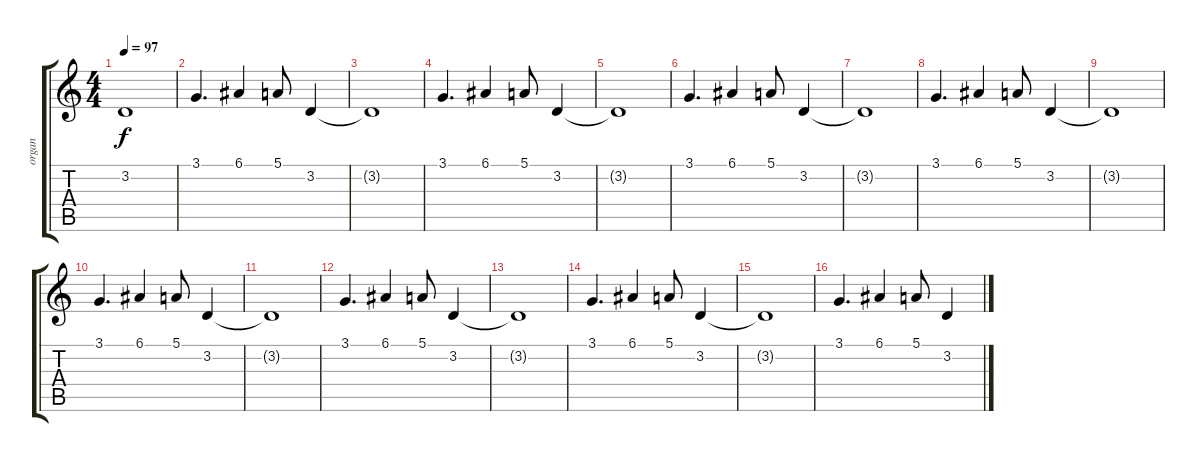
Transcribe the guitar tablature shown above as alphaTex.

\track ("organ" "organ") {instrument churchorgan}
\staff {score tabs}
\tuning (E4 B3 G3 D3 A2 E2) {hide}
\ts (4 4)
\tempo 97
\clef g2
\ks c
3.2{t}.1{dy f} |
3.1.4{d} 6.1.4 5.1.8 3.2.4 |
3.2{t}.1 |
3.1.4{d} 6.1.4 5.1.8 3.2.4 |
3.2{t}.1 |
3.1.4{d} 6.1.4 5.1.8 3.2.4 |
3.2{t}.1 |
3.1.4{d} 6.1.4 5.1.8 3.2.4 |
3.2{t}.1 |
3.1.4{d} 6.1.4 5.1.8 3.2.4 |
3.2{t}.1 |
3.1.4{d} 6.1.4 5.1.8 3.2.4 |
3.2{t}.1 |
3.1.4{d} 6.1.4 5.1.8 3.2.4 |
3.2{t}.1 |
3.1.4{d} 6.1.4 5.1.8 3.2.4
